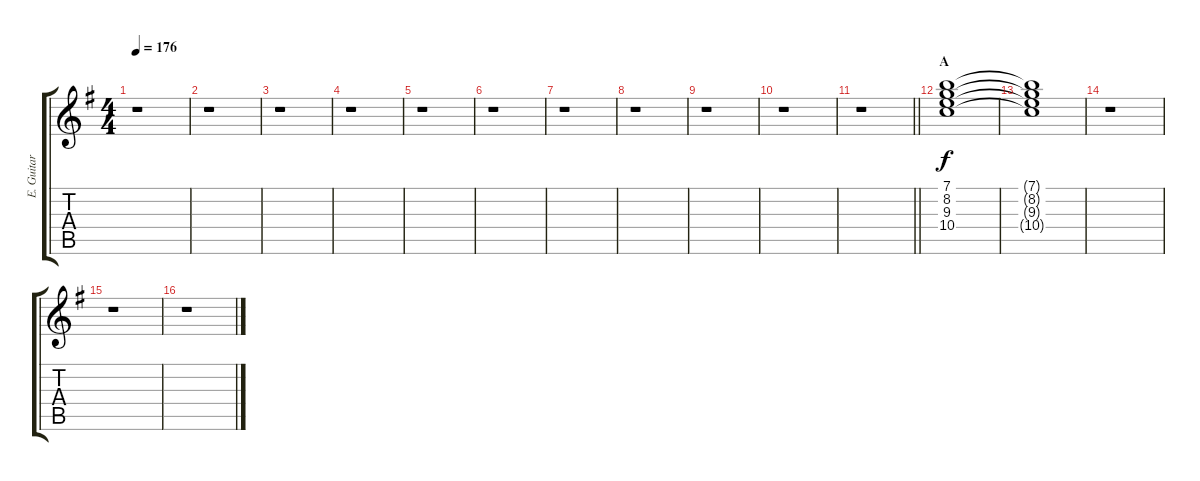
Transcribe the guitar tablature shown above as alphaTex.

\track ("E. Guitar II" "E. Guitar ") {instrument electricguitarclean}
\staff {score tabs}
\tuning (E4 B3 G3 D3 A2 E2) {hide}
\ts (4 4)
\tempo 176
\clef g2
\ks g
r.1{dy f} |
r.1 |
r.1 |
r.1 |
r.1 |
r.1 |
r.1 |
r.1 |
r.1 |
r.1 |
\barLineRight lightlight
r.1 |
\section ("" "A")
(7.1 8.2 9.3 10.4).1 |
(7.1{t} 8.2{t} 9.3{t} 10.4{t}).1 |
r.1 |
r.1 |
r.1
